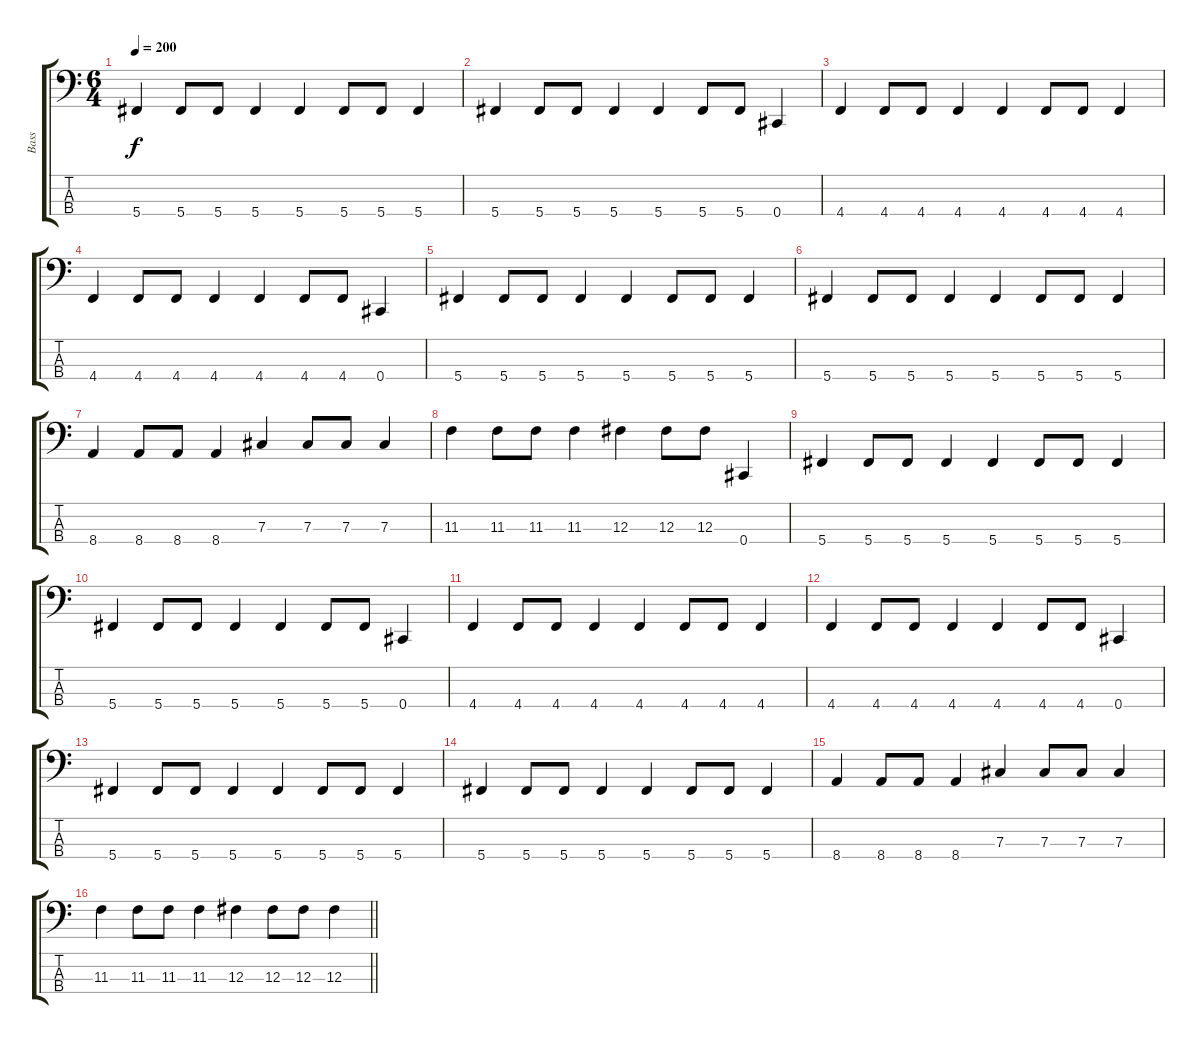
\track ("Bass" "Bass") {instrument electricbasspick}
\staff {score tabs}
\tuning (E2 B1 Gb1 Db1) {hide}
\ts (6 4)
\tempo 200
\clef f4
\ks c
5.4.4{dy f} 5.4.8 5.4.8 5.4.4 5.4.4 5.4.8 5.4.8 5.4.4 |
5.4.4 5.4.8 5.4.8 5.4.4 5.4.4 5.4.8 5.4.8 0.4.4 |
4.4.4 4.4.8 4.4.8 4.4.4 4.4.4 4.4.8 4.4.8 4.4.4 |
4.4.4 4.4.8 4.4.8 4.4.4 4.4.4 4.4.8 4.4.8 0.4.4 |
5.4.4 5.4.8 5.4.8 5.4.4 5.4.4 5.4.8 5.4.8 5.4.4 |
5.4.4 5.4.8 5.4.8 5.4.4 5.4.4 5.4.8 5.4.8 5.4.4 |
8.4.4 8.4.8 8.4.8 8.4.4 7.3.4 7.3.8 7.3.8 7.3.4 |
11.3.4 11.3.8 11.3.8 11.3.4 12.3.4 12.3.8 12.3.8 0.4.4 |
5.4.4 5.4.8 5.4.8 5.4.4 5.4.4 5.4.8 5.4.8 5.4.4 |
5.4.4 5.4.8 5.4.8 5.4.4 5.4.4 5.4.8 5.4.8 0.4.4 |
4.4.4 4.4.8 4.4.8 4.4.4 4.4.4 4.4.8 4.4.8 4.4.4 |
4.4.4 4.4.8 4.4.8 4.4.4 4.4.4 4.4.8 4.4.8 0.4.4 |
5.4.4 5.4.8 5.4.8 5.4.4 5.4.4 5.4.8 5.4.8 5.4.4 |
5.4.4 5.4.8 5.4.8 5.4.4 5.4.4 5.4.8 5.4.8 5.4.4 |
8.4.4 8.4.8 8.4.8 8.4.4 7.3.4 7.3.8 7.3.8 7.3.4 |
\barLineRight lightlight
11.3.4 11.3.8 11.3.8 11.3.4 12.3.4 12.3.8 12.3.8 12.3.4
